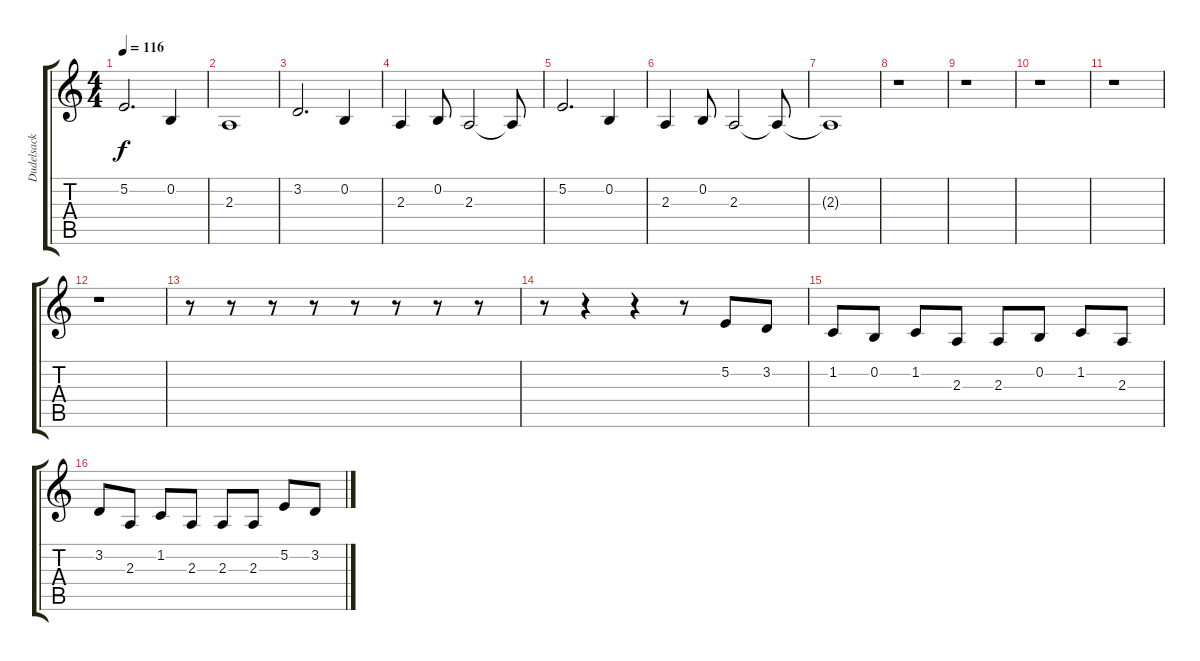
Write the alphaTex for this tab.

\track ("Dudelsack Doppel" "Dudelsack ") {instrument bagpipe}
\staff {score tabs}
\tuning (E4 B3 G3 D3 A2 E2) {hide}
\ts (4 4)
\tempo 116
\clef g2
\ks c
5.2.2{d dy f} 0.2.4 |
2.3.1 |
3.2.2{d} 0.2.4 |
2.3.4 0.2.8 2.3.2 2.3{t}.8 |
5.2.2{d} 0.2.4 |
2.3.4 0.2.8 2.3.2 2.3{t}.8 |
2.3{t}.1 |
r.1 |
r.1 |
r.1 |
r.1 |
r.1 |
r.8 r.8 r.8 r.8 r.8 r.8 r.8 r.8 |
r.8 r.4 r.4 r.8 5.2.8 3.2.8 |
1.2.8 0.2.8 1.2.8 2.3.8 2.3.8 0.2.8 1.2.8 2.3.8 |
3.2.8 2.3.8 1.2.8 2.3.8 2.3.8 2.3.8 5.2.8 3.2.8
